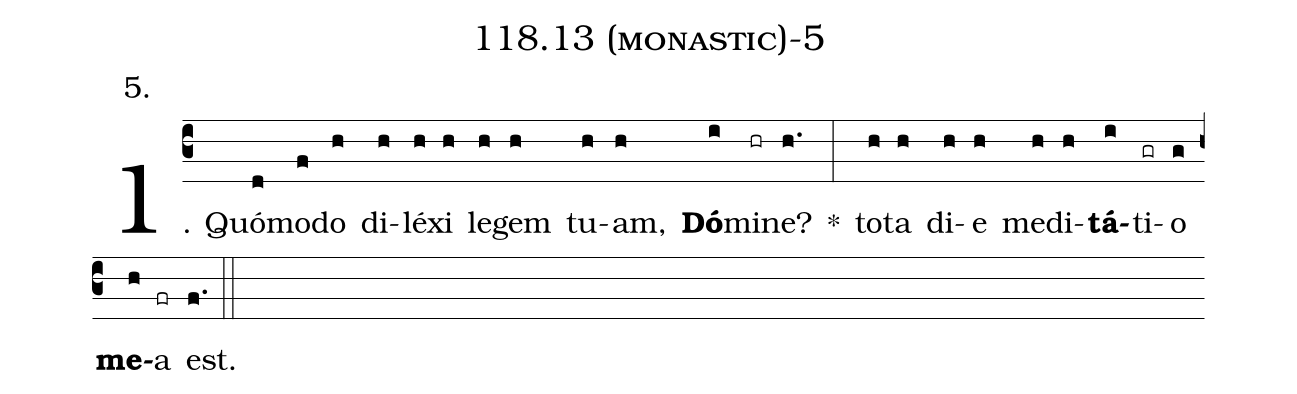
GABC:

name: 118.13 (monastic)-5;
annotation: 5.;
%%
(c3)1. Quó(d)mo(f)do(h) di(h)lé(h)xi(h) le(h)gem(h) tu(h)am,(h) <b>Dó</b>(i)mi(hr)ne?(h.) *(:) to(h)ta(h) di(h)e(h) me(h)di(h)<b>tá</b>(i)ti(gr)o(g) <b>me</b>(h)a(fr) est.(f.) (::)
